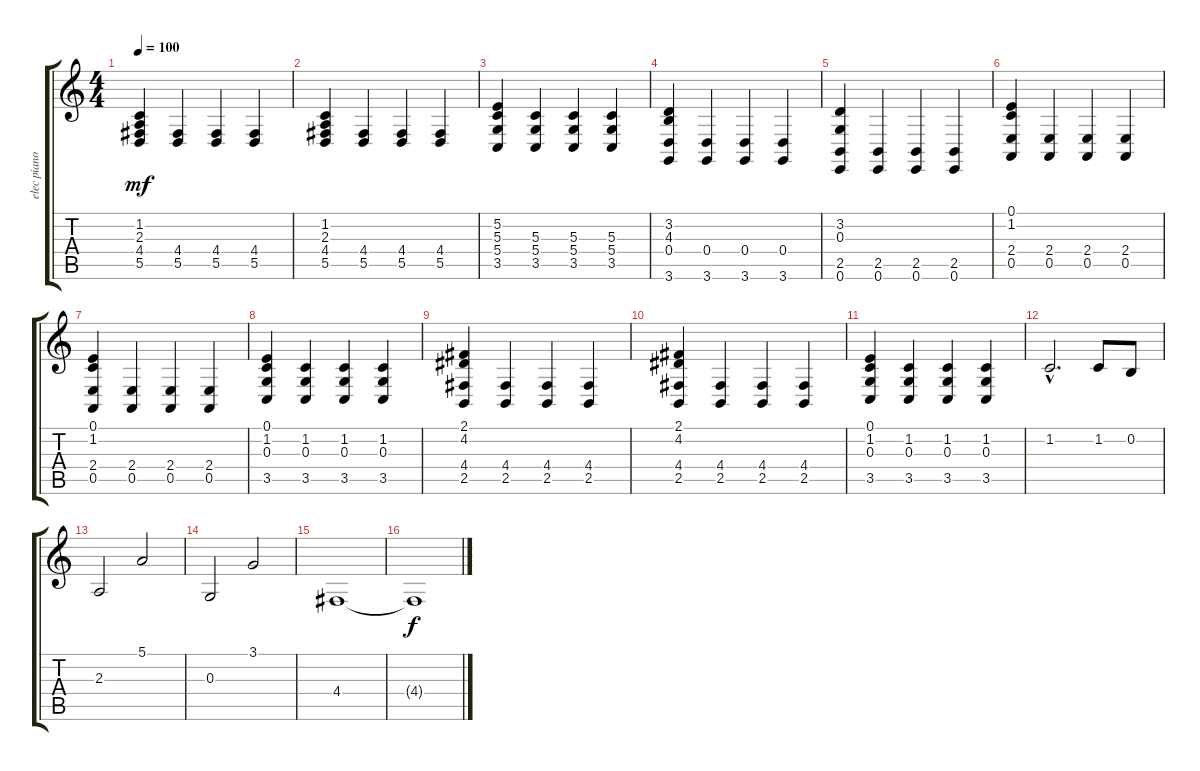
\track ("elec piano" "elec piano") {instrument electricpiano1}
\staff {score tabs}
\tuning (E4 B3 G3 D3 A2 E2) {hide}
\ts (4 4)
\tempo 100
\clef g2
\ks c
(1.2 2.3 4.4 5.5).4{dy mf} (4.4 5.5).4 (4.4 5.5).4 (4.4 5.5).4 |
(1.2 2.3 4.4 5.5).4 (4.4 5.5).4 (4.4 5.5).4 (4.4 5.5).4 |
(5.2 5.3 5.4 3.5).4 (5.3 5.4 3.5).4 (5.3 5.4 3.5).4 (5.3 5.4 3.5).4 |
(3.2 4.3 0.4 3.6).4 (0.4 3.6).4 (0.4 3.6).4 (0.4 3.6).4 |
(3.2 0.3 2.5 0.6).4 (2.5 0.6).4 (2.5 0.6).4 (2.5 0.6).4 |
(0.1 1.2 2.4 0.5).4 (2.4 0.5).4 (2.4 0.5).4 (2.4 0.5).4 |
(0.1 1.2 2.4 0.5).4 (2.4 0.5).4 (2.4 0.5).4 (2.4 0.5).4 |
(0.1 1.2 0.3 3.5).4 (1.2 0.3 3.5).4 (1.2 0.3 3.5).4 (1.2 0.3 3.5).4 |
(2.1 4.2 4.4 2.5).4 (4.4 2.5).4 (4.4 2.5).4 (4.4 2.5).4 |
(2.1 4.2 4.4 2.5).4 (4.4 2.5).4 (4.4 2.5).4 (4.4 2.5).4 |
(0.1 1.2 0.3 3.5).4 (1.2 0.3 3.5).4 (1.2 0.3 3.5).4 (1.2 0.3 3.5).4 |
1.2{hac}.2{d} 1.2.8 0.2.8 |
2.3.2 5.1.2 |
0.3.2 3.1.2 |
4.4.1 |
4.4{t}.1{dy f}
